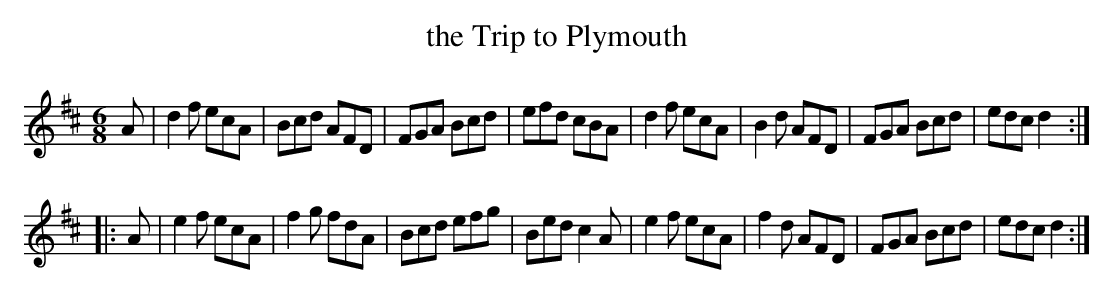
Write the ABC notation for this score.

X:1
T:the Trip to Plymouth
M:6/8
K:D
A | d2f ecA | Bcd AFD | FGA Bcd | efd cBA | \
d2f ecA | B2d AFD | FGA Bcd | edc d2 :|
 |:A | e2f ecA | f2g fdA | Bcd efg | Bed c2A | \
e2f ecA | f2d AFD | FGA Bcd | edc d2 :|
